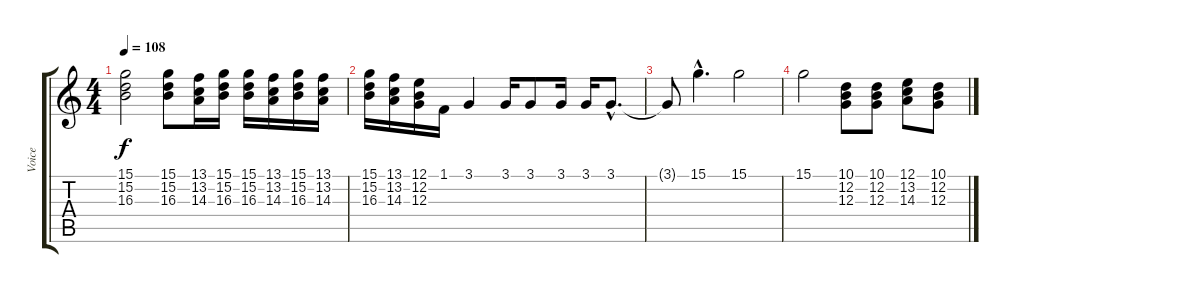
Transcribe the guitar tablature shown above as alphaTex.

\track ("Voice" "Voice") {instrument baritonesax}
\staff {score tabs}
\tuning (E4 B3 G3 D3 A2 E2) {hide}
\ts (4 4)
\tempo 108
\clef g2
\ks c
(15.1 15.2 16.3).2{dy f} (15.1 15.2 16.3).8 (13.1 13.2 14.3).16 (15.1 15.2 16.3).16 (15.1 15.2 16.3).16 (13.1 13.2 14.3).16 (15.1 15.2 16.3).16 (13.1 13.2 14.3).16 |
(15.1 15.2 16.3).16 (13.1 13.2 14.3).16 (12.1 12.2 12.3).16 1.1.16 3.1.4 3.1.16 3.1.8 3.1.16 3.1.16 3.1{hac}.8{d} |
3.1{t}.8 15.1{hac}.4{d} 15.1.2 |
15.1.2 (10.1 12.2 12.3).8 (10.1 12.2 12.3).8 (12.1 13.2 14.3).8 (10.1 12.2 12.3).8
